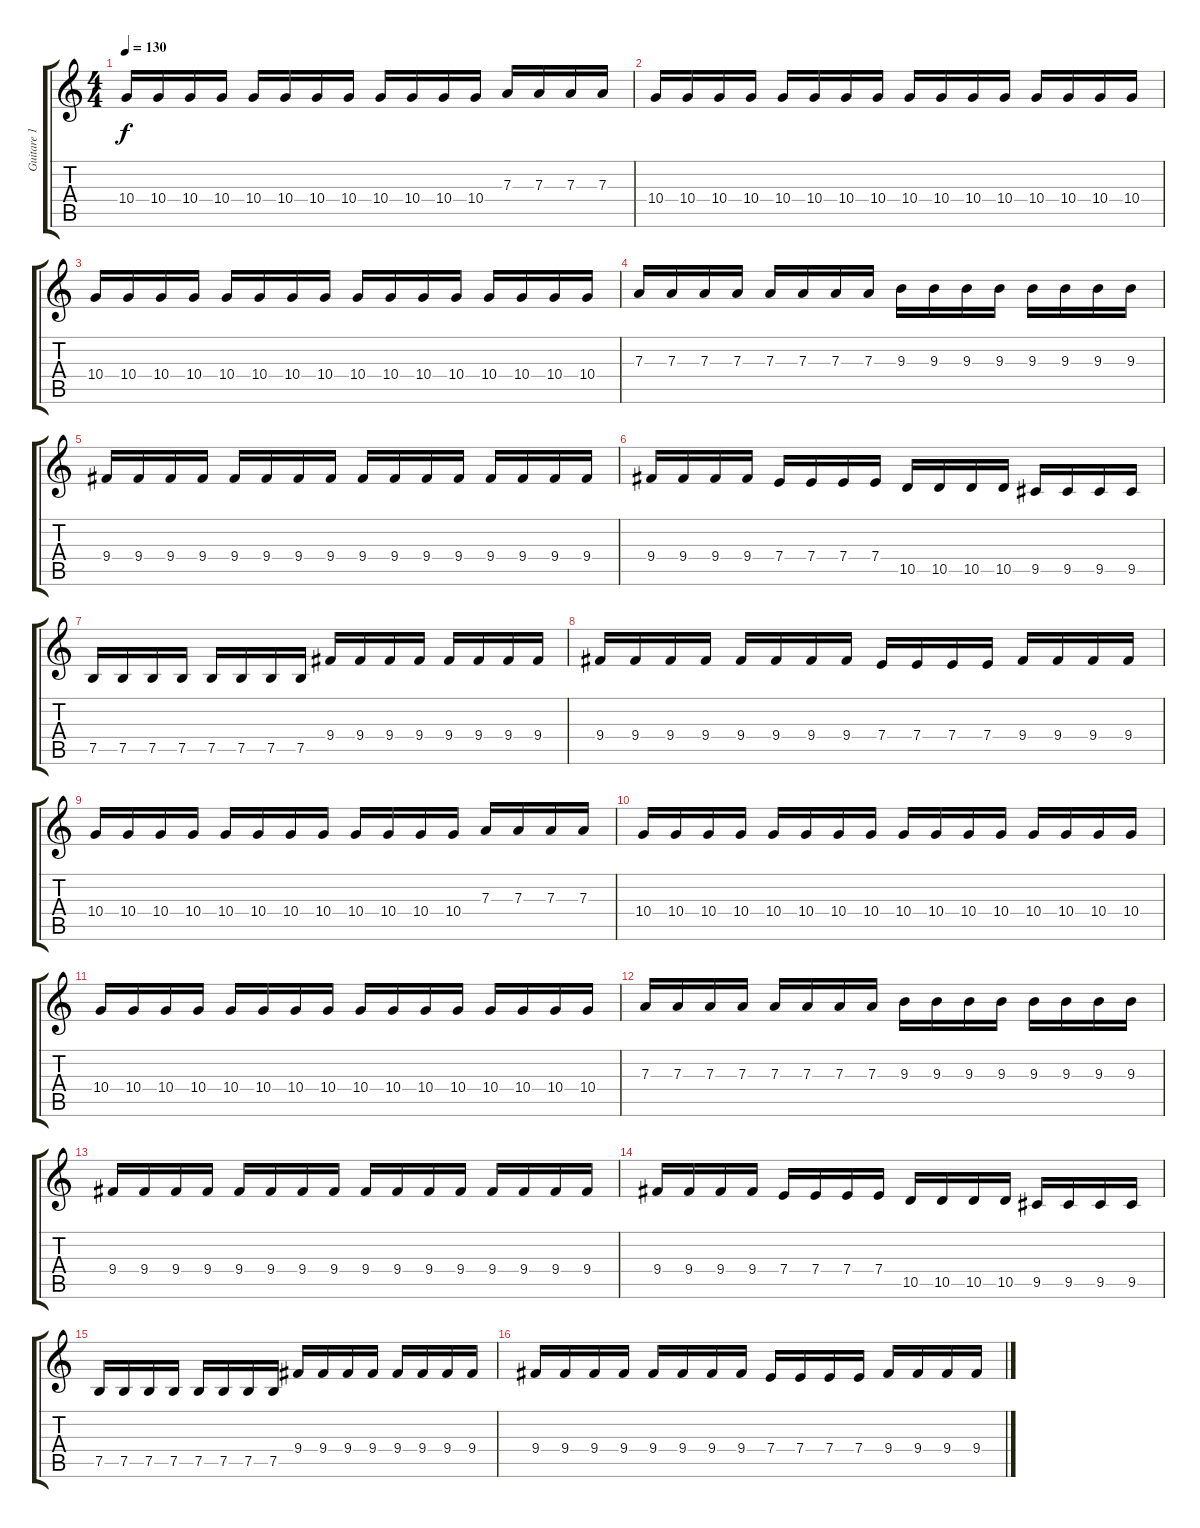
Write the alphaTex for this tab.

\track ("Guitare 1" "Guitare 1") {instrument distortionguitar}
\staff {score tabs}
\tuning (B3 Gb3 D3 A2 E2 B1) {hide}
\ts (4 4)
\tempo 130
\clef g2
\ks c
10.4.16{dy f} 10.4.16 10.4.16 10.4.16 10.4.16 10.4.16 10.4.16 10.4.16 10.4.16 10.4.16 10.4.16 10.4.16 7.3.16 7.3.16 7.3.16 7.3.16 |
10.4.16 10.4.16 10.4.16 10.4.16 10.4.16 10.4.16 10.4.16 10.4.16 10.4.16 10.4.16 10.4.16 10.4.16 10.4.16 10.4.16 10.4.16 10.4.16 |
10.4.16 10.4.16 10.4.16 10.4.16 10.4.16 10.4.16 10.4.16 10.4.16 10.4.16 10.4.16 10.4.16 10.4.16 10.4.16 10.4.16 10.4.16 10.4.16 |
7.3.16 7.3.16 7.3.16 7.3.16 7.3.16 7.3.16 7.3.16 7.3.16 9.3.16 9.3.16 9.3.16 9.3.16 9.3.16 9.3.16 9.3.16 9.3.16 |
9.4.16 9.4.16 9.4.16 9.4.16 9.4.16 9.4.16 9.4.16 9.4.16 9.4.16 9.4.16 9.4.16 9.4.16 9.4.16 9.4.16 9.4.16 9.4.16 |
9.4.16 9.4.16 9.4.16 9.4.16 7.4.16 7.4.16 7.4.16 7.4.16 10.5.16 10.5.16 10.5.16 10.5.16 9.5.16 9.5.16 9.5.16 9.5.16 |
7.5.16 7.5.16 7.5.16 7.5.16 7.5.16 7.5.16 7.5.16 7.5.16 9.4.16 9.4.16 9.4.16 9.4.16 9.4.16 9.4.16 9.4.16 9.4.16 |
9.4.16 9.4.16 9.4.16 9.4.16 9.4.16 9.4.16 9.4.16 9.4.16 7.4.16 7.4.16 7.4.16 7.4.16 9.4.16 9.4.16 9.4.16 9.4.16 |
10.4.16 10.4.16 10.4.16 10.4.16 10.4.16 10.4.16 10.4.16 10.4.16 10.4.16 10.4.16 10.4.16 10.4.16 7.3.16 7.3.16 7.3.16 7.3.16 |
10.4.16 10.4.16 10.4.16 10.4.16 10.4.16 10.4.16 10.4.16 10.4.16 10.4.16 10.4.16 10.4.16 10.4.16 10.4.16 10.4.16 10.4.16 10.4.16 |
10.4.16 10.4.16 10.4.16 10.4.16 10.4.16 10.4.16 10.4.16 10.4.16 10.4.16 10.4.16 10.4.16 10.4.16 10.4.16 10.4.16 10.4.16 10.4.16 |
7.3.16 7.3.16 7.3.16 7.3.16 7.3.16 7.3.16 7.3.16 7.3.16 9.3.16 9.3.16 9.3.16 9.3.16 9.3.16 9.3.16 9.3.16 9.3.16 |
9.4.16 9.4.16 9.4.16 9.4.16 9.4.16 9.4.16 9.4.16 9.4.16 9.4.16 9.4.16 9.4.16 9.4.16 9.4.16 9.4.16 9.4.16 9.4.16 |
9.4.16 9.4.16 9.4.16 9.4.16 7.4.16 7.4.16 7.4.16 7.4.16 10.5.16 10.5.16 10.5.16 10.5.16 9.5.16 9.5.16 9.5.16 9.5.16 |
7.5.16 7.5.16 7.5.16 7.5.16 7.5.16 7.5.16 7.5.16 7.5.16 9.4.16 9.4.16 9.4.16 9.4.16 9.4.16 9.4.16 9.4.16 9.4.16 |
9.4.16 9.4.16 9.4.16 9.4.16 9.4.16 9.4.16 9.4.16 9.4.16 7.4.16 7.4.16 7.4.16 7.4.16 9.4.16 9.4.16 9.4.16 9.4.16
